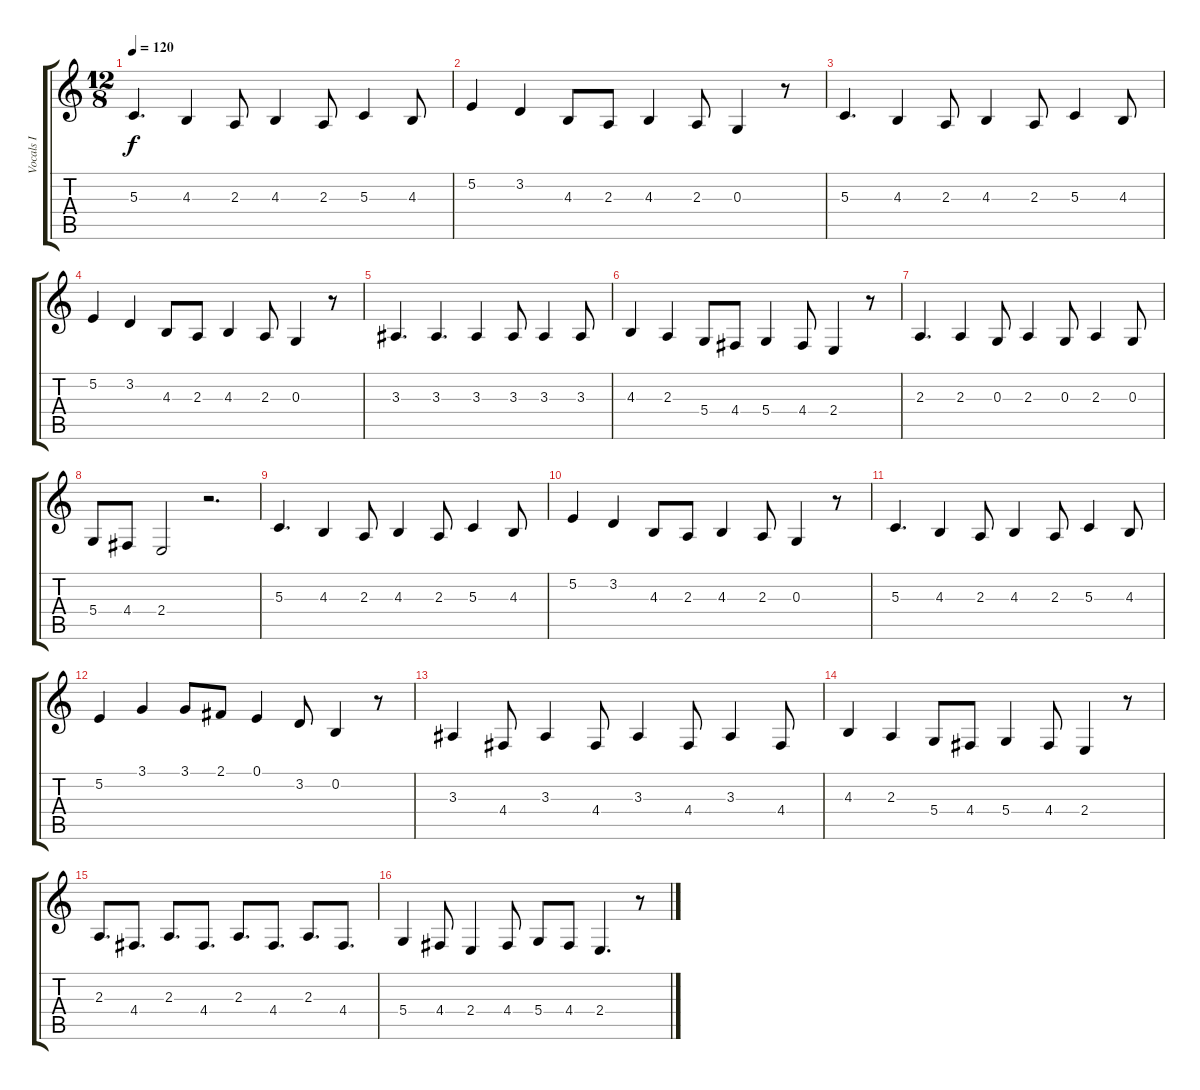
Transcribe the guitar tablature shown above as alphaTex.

\track ("Vocals I" "Vocals I") {instrument englishhorn}
\staff {score tabs}
\tuning (E4 B3 G3 D3 A2 E2) {hide}
\ts (12 8)
\tempo 120
\clef g2
\ks c
5.3.4{d dy f} 4.3.4 2.3.8 4.3.4 2.3.8 5.3.4 4.3.8 |
5.2.4 3.2.4 4.3.8 2.3.8 4.3.4 2.3.8 0.3.4 r.8 |
5.3.4{d} 4.3.4 2.3.8 4.3.4 2.3.8 5.3.4 4.3.8 |
5.2.4 3.2.4 4.3.8 2.3.8 4.3.4 2.3.8 0.3.4 r.8 |
3.3.4{d} 3.3.4{d} 3.3.4 3.3.8 3.3.4 3.3.8 |
4.3.4 2.3.4 5.4.8 4.4.8 5.4.4 4.4.8 2.4.4 r.8 |
2.3.4{d} 2.3.4 0.3.8 2.3.4 0.3.8 2.3.4 0.3.8 |
5.4.8 4.4.8 2.4.2 r.2{d} |
5.3.4{d} 4.3.4 2.3.8 4.3.4 2.3.8 5.3.4 4.3.8 |
5.2.4 3.2.4 4.3.8 2.3.8 4.3.4 2.3.8 0.3.4 r.8 |
5.3.4{d} 4.3.4 2.3.8 4.3.4 2.3.8 5.3.4 4.3.8 |
5.2.4 3.1.4 3.1.8 2.1.8 0.1.4 3.2.8 0.2.4 r.8 |
3.3.4 4.4.8 3.3.4 4.4.8 3.3.4 4.4.8 3.3.4 4.4.8 |
4.3.4 2.3.4 5.4.8 4.4.8 5.4.4 4.4.8 2.4.4 r.8 |
2.3.8{d} 4.4.8{d} 2.3.8{d} 4.4.8{d} 2.3.8{d} 4.4.8{d} 2.3.8{d} 4.4.8{d} |
5.4.4 4.4.8 2.4.4 4.4.8 5.4.8 4.4.8 2.4.4{d} r.8
